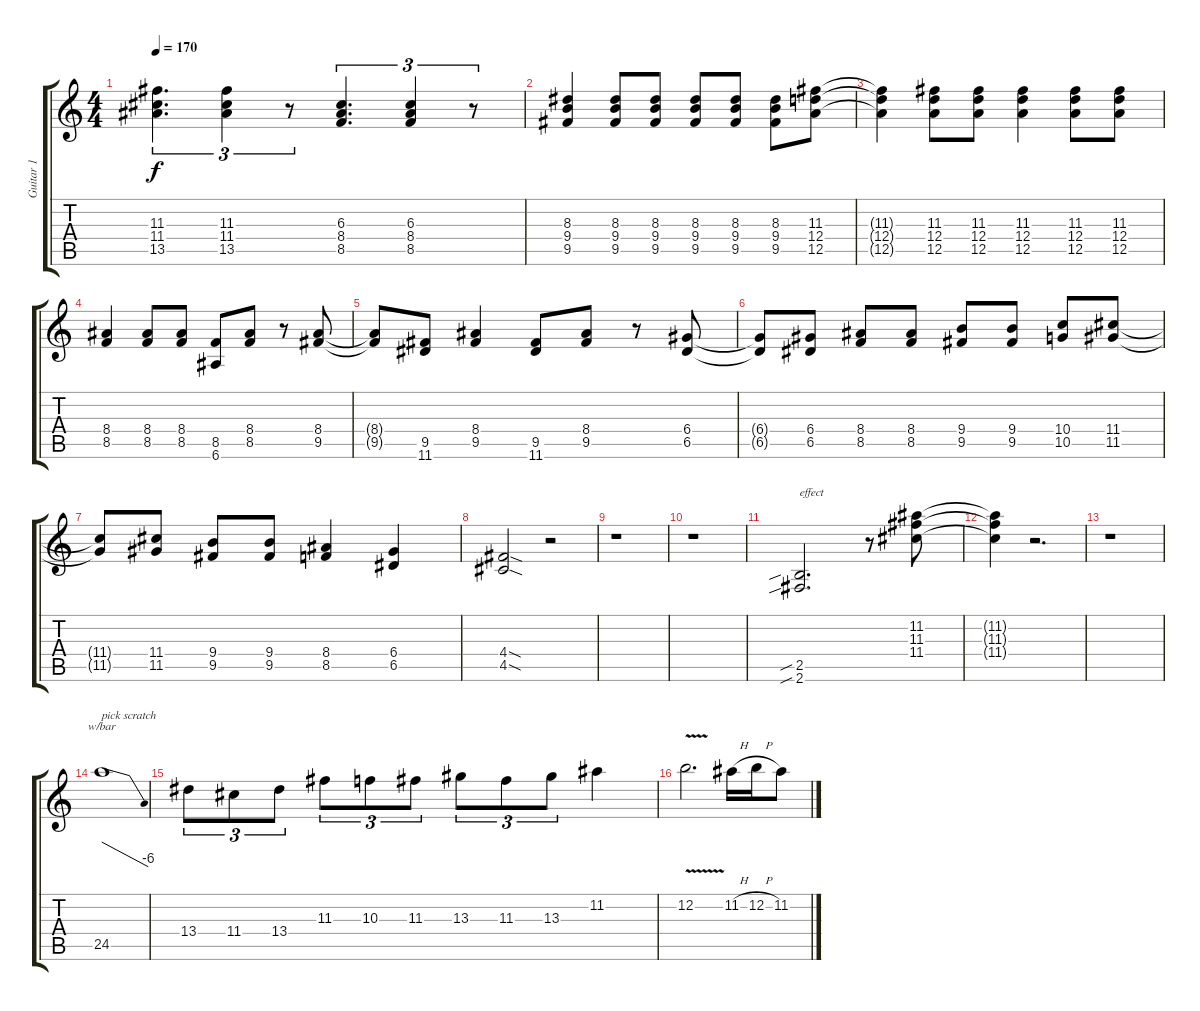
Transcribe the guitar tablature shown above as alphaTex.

\track ("Guitar 1" "Guitar 1") {instrument distortionguitar}
\staff {score tabs}
\tuning (E4 B3 G3 D3 A2 E2) {hide}
\ts (4 4)
\tempo 170
\clef g2
\ks c
(11.3 11.4 13.5).4{d tu (3 2) dy f} (11.3 11.4 13.5).4{tu (3 2)} r.8{tu (3 2)} (6.3 8.4 8.5).4{d tu (3 2)} (6.3 8.4 8.5).4{tu (3 2)} r.8{tu (3 2)} |
(8.3 9.4 9.5).4 (8.3 9.4 9.5).8 (8.3 9.4 9.5).8 (8.3 9.4 9.5).8 (8.3 9.4 9.5).8 (8.3 9.4 9.5).8 (11.3 12.4 12.5).8 |
(11.3{t} 12.4{t} 12.5{t}).4 (11.3 12.4 12.5).8 (11.3 12.4 12.5).8 (11.3 12.4 12.5).4 (11.3 12.4 12.5).8 (11.3 12.4 12.5).8 |
(8.4 8.5).4 (8.4 8.5).8 (8.4 8.5).8 (8.5 6.6).8 (8.4 8.5).8 r.8 (8.4 9.5).8 |
(8.4{t} 9.5{t}).8 (9.5 11.6).8 (8.4 9.5).4 (9.5 11.6).8 (8.4 9.5).8 r.8 (6.4 6.5).8 |
(6.4{t} 6.5{t}).8 (6.4 6.5).8 (8.4 8.5).8 (8.4 8.5).8 (9.4 9.5).8 (9.4 9.5).8 (10.4 10.5).8 (11.4 11.5).8 |
(11.4{t} 11.5{t}).8 (11.4 11.5).8 (9.4 9.5).8 (9.4 9.5).8 (8.4 8.5).4 (6.4 6.5).4 |
(4.4{sod} 4.5{sod}).2 r.2 |
r.1 |
r.1 |
(2.5{sib} 2.6{sib}).2{d txt "effect" volume 10} r.8 (11.2 11.3 11.4).8{volume 12 balance 14} |
(11.2{t} 11.3{t} 11.4{t}).4 r.2{d} |
r.1 |
24.5.1{tbe (dive default 0 0 60 -24) txt "pick scratch"} |
13.4.8{tu (3 2) volume 16 balance 9} 11.4.8{tu (3 2)} 13.4.8{tu (3 2)} 11.3.8{tu (3 2)} 10.3.8{tu (3 2)} 11.3.8{tu (3 2)} 13.3.8{tu (3 2)} 11.3.8{tu (3 2)} 13.3.8{tu (3 2)} 11.2.4 |
12.2{v}.2{d} 11.2{h}.16 12.2{h}.16 11.2.8
